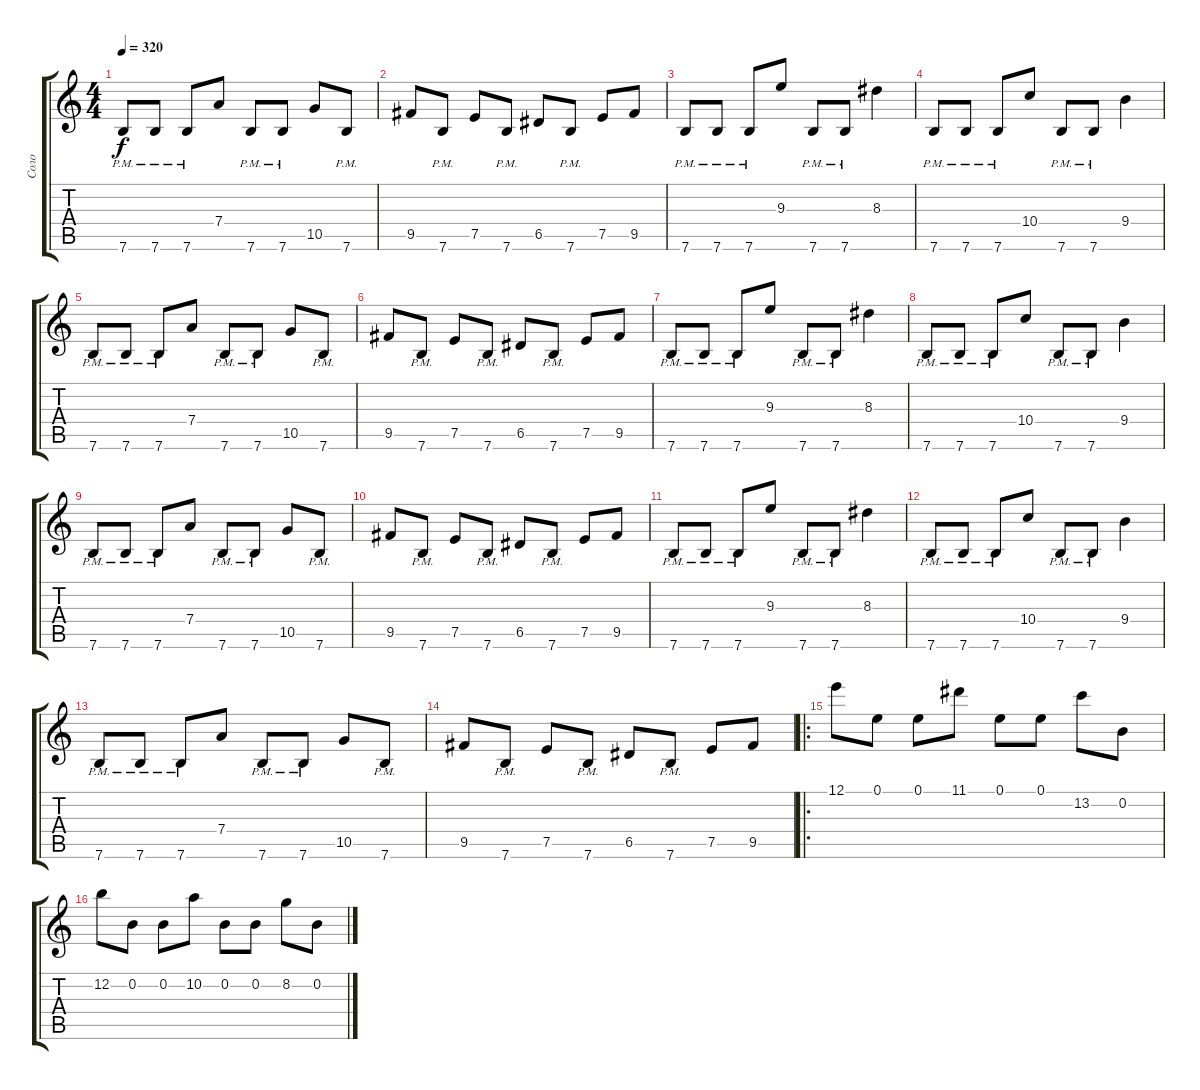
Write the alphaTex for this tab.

\track ("Соло" "Соло") {instrument distortionguitar}
\staff {score tabs}
\tuning (E4 B3 G3 D3 A2 E2) {hide}
\ts (4 4)
\tempo 320
\clef g2
\ks c
7.6{pm}.8{dy f} 7.6{pm}.8 7.6{pm}.8 7.4.8 7.6{pm}.8 7.6{pm}.8 10.5.8 7.6{pm}.8 |
9.5.8 7.6{pm}.8 7.5.8 7.6{pm}.8 6.5.8 7.6{pm}.8 7.5.8 9.5.8 |
7.6{pm}.8 7.6{pm}.8 7.6{pm}.8 9.3.8 7.6{pm}.8 7.6{pm}.8 8.3.4 |
7.6{pm}.8 7.6{pm}.8 7.6{pm}.8 10.4.8 7.6{pm}.8 7.6{pm}.8 9.4.4 |
7.6{pm}.8 7.6{pm}.8 7.6{pm}.8 7.4.8 7.6{pm}.8 7.6{pm}.8 10.5.8 7.6{pm}.8 |
9.5.8 7.6{pm}.8 7.5.8 7.6{pm}.8 6.5.8 7.6{pm}.8 7.5.8 9.5.8 |
7.6{pm}.8 7.6{pm}.8 7.6{pm}.8 9.3.8 7.6{pm}.8 7.6{pm}.8 8.3.4 |
7.6{pm}.8 7.6{pm}.8 7.6{pm}.8 10.4.8 7.6{pm}.8 7.6{pm}.8 9.4.4 |
7.6{pm}.8 7.6{pm}.8 7.6{pm}.8 7.4.8 7.6{pm}.8 7.6{pm}.8 10.5.8 7.6{pm}.8 |
9.5.8 7.6{pm}.8 7.5.8 7.6{pm}.8 6.5.8 7.6{pm}.8 7.5.8 9.5.8 |
7.6{pm}.8 7.6{pm}.8 7.6{pm}.8 9.3.8 7.6{pm}.8 7.6{pm}.8 8.3.4 |
7.6{pm}.8 7.6{pm}.8 7.6{pm}.8 10.4.8 7.6{pm}.8 7.6{pm}.8 9.4.4 |
7.6{pm}.8 7.6{pm}.8 7.6{pm}.8 7.4.8 7.6{pm}.8 7.6{pm}.8 10.5.8 7.6{pm}.8 |
9.5.8 7.6{pm}.8 7.5.8 7.6{pm}.8 6.5.8 7.6{pm}.8 7.5.8 9.5.8 |
\ro
12.1.8 0.1.8 0.1.8 11.1.8 0.1.8 0.1.8 13.2.8 0.2.8 |
12.2.8 0.2.8 0.2.8 10.2.8 0.2.8 0.2.8 8.2.8 0.2.8
